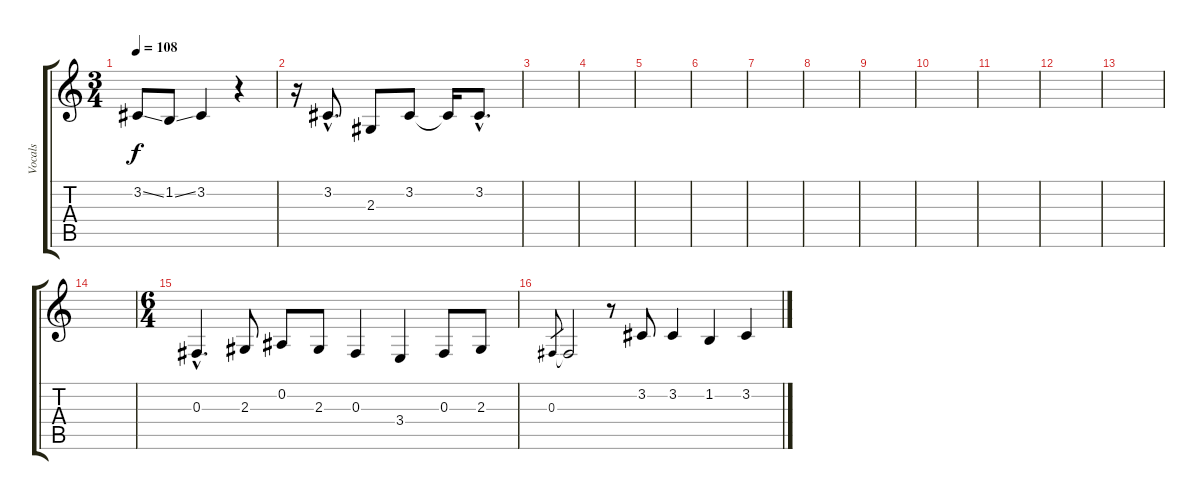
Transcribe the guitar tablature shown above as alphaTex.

\track ("Vocals" "Vocals") {instrument violin}
\staff {score tabs}
\tuning (Eb4 Bb3 Gb3 Db3 Ab2 Eb2) {hide}
\ts (3 4)
\tempo 108
\clef g2
\ks c
3.2{ss}.8{dy f} 1.2{ss}.8 3.2.4 r.4 |
r.16 3.2{hac}.8{d} 2.3.8 3.2.8 3.2{t}.16 3.2{hac}.8{d} |
|
|
|
|
|
|
|
|
|
|
|
|
\ts (6 4)
0.3{hac}.4{d instrument lead2sawtooth} 2.3.8 0.2.8 2.3.8 0.3.4 3.4.4 0.3.8 2.3.8 |
0.3.8{gr} 0.3{t}.2 r.8 3.2.8 3.2.4 1.2.4 3.2.4
